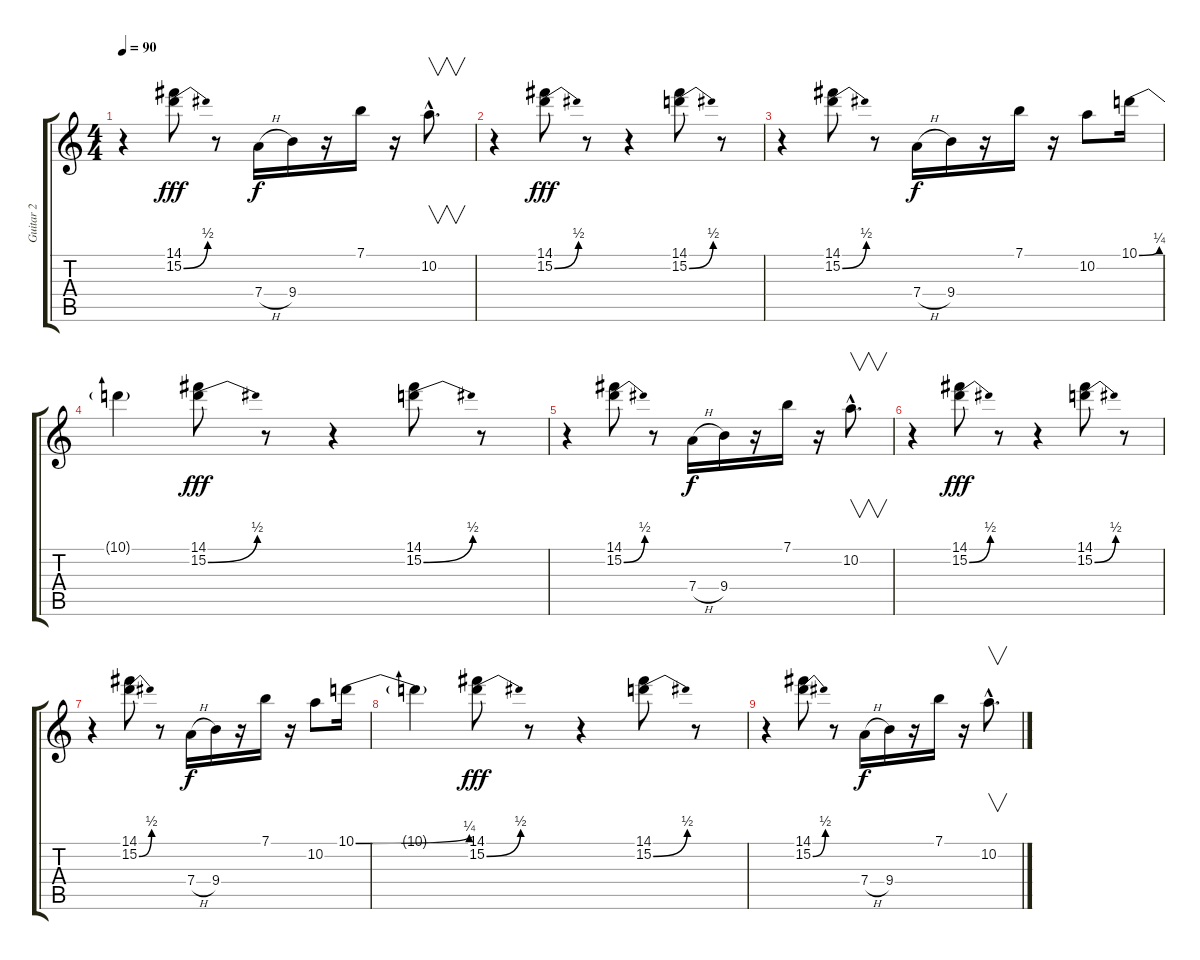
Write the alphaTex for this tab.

\track ("Guitar 2" "Guitar 2") {instrument electricguitarclean}
\staff {score tabs}
\tuning (E4 B3 G3 D3 A2 E2) {hide}
\ts (4 4)
\tempo 90
\clef g2
\ks c
r.4{dy fff} (14.1 15.2{be (bend 0 0 60 2)}).8 r.8 7.4{h}.16{dy f} 9.4.16 r.16 7.1.16 r.16 10.2{hac}.8{v d} |
r.4 (14.1 15.2{be (bend 0 0 60 2)}).8{dy fff} r.8 r.4 (14.1 15.2{be (bend 0 0 60 2)}).8 r.8 |
r.4 (14.1 15.2{be (bend 0 0 60 2)}).8 r.8 7.4{h}.16{dy f} 9.4.16 r.16 7.1.16 r.16 10.2.8 10.1{be (bend 0 0 60 1)}.16 |
10.1{t}.4 (14.1 15.2{be (bend 0 0 60 2)}).8{dy fff} r.8 r.4 (14.1 15.2{be (bend 0 0 60 2)}).8 r.8 |
r.4{volume 10} (14.1 15.2{be (bend 0 0 60 2)}).8 r.8 7.4{h}.16{dy f} 9.4.16 r.16 7.1.16 r.16 10.2{hac}.8{v d} |
r.4 (14.1 15.2{be (bend 0 0 60 2)}).8{dy fff} r.8 r.4 (14.1 15.2{be (bend 0 0 60 2)}).8 r.8 |
r.4{volume 5} (14.1 15.2{be (bend 0 0 60 2)}).8 r.8 7.4{h}.16{dy f} 9.4.16 r.16 7.1.16 r.16 10.2.8 10.1{be (bend 0 0 60 1)}.16 |
10.1{t}.4 (14.1 15.2{be (bend 0 0 60 2)}).8{dy fff} r.8 r.4 (14.1 15.2{be (bend 0 0 60 2)}).8 r.8 |
r.4{volume 1} (14.1 15.2{be (bend 0 0 60 2)}).8 r.8 7.4{h}.16{dy f} 9.4.16 r.16 7.1.16 r.16 10.2{hac}.8{v d}
